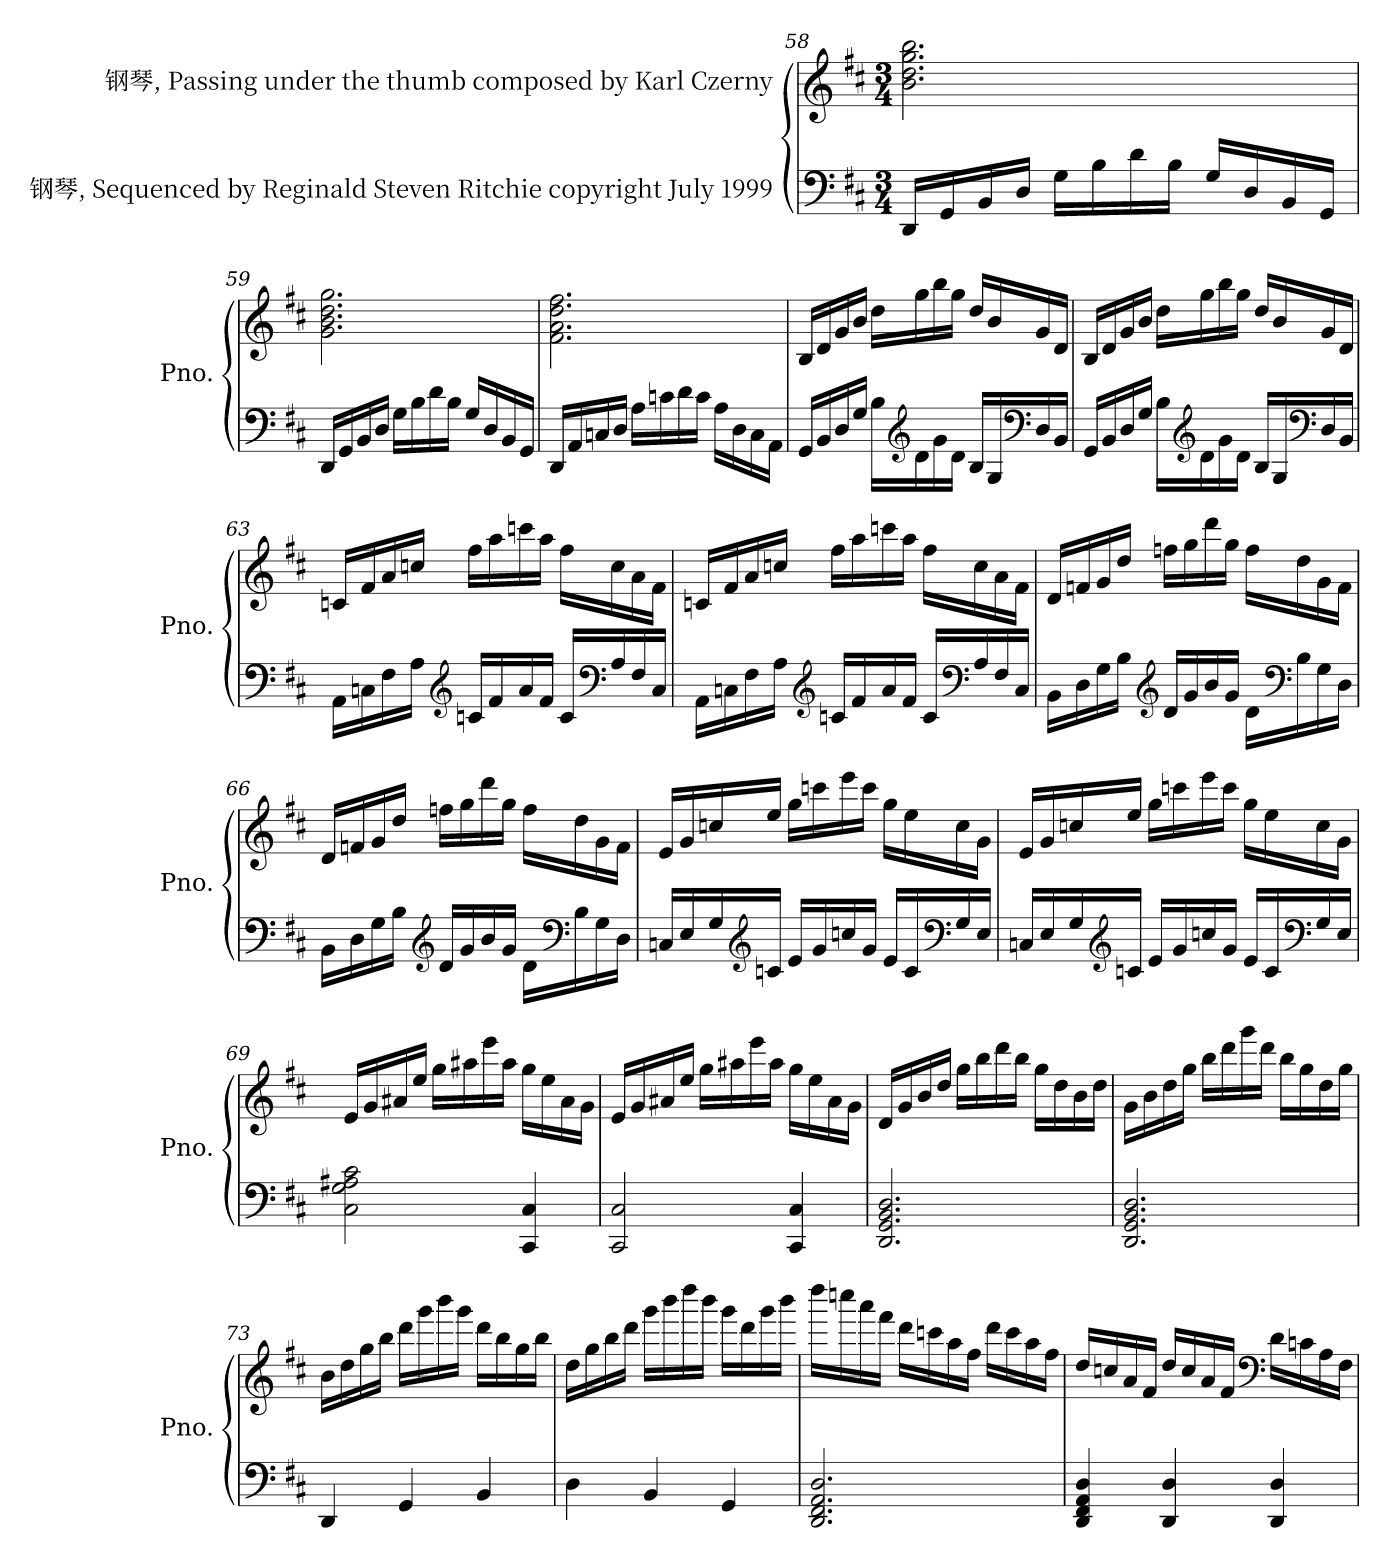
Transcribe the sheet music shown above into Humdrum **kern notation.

**kern	**kern
*part2	*part1
*staff2	*staff1
*I"钢琴, Sequenced by Reginald Steven Ritchie copyright July 1999	*I"钢琴, Passing under the thumb composed by Karl Czerny
*	*I'Pno.
*clefF4	*clefG2
*k[f#c#]	*k[f#c#]
*M3/4	*M3/4
=58	=58
16DD/LL	2.b\ 2.dd\ 2.gg\ 2.bb\
16GG/	.
16BB/	.
16D/JJ	.
16G\LL	.
16B\	.
16d\	.
16B\JJ	.
16G/LL	.
16D/	.
16BB/	.
16GG/JJ	.
=59	=59
16DD/LL	2.g\ 2.b\ 2.dd\ 2.gg\
16GG/	.
16BB/	.
16D/JJ	.
16G\LL	.
16B\	.
16d\	.
16B\JJ	.
16G/LL	.
16D/	.
16BB/	.
16GG/JJ	.
!!LO:LB:g=z
=60	=60
16DD/LL	2.f#\ 2.a\ 2.dd\ 2.ff#\
16AA/	.
16Cn/	.
16D/JJ	.
16A\LL	.
16cn\	.
16d\	.
16c\JJ	.
16A\LL	.
16D\	.
16C\	.
16AA\JJ	.
=61	=61
16GG/LL	16B/LL
16BB/	16d/
16D/	16g/
16G/JJ	16b/JJ
16B\LL	16dd\LL
*clefG2	*
16d\	16gg\
16g\	16bb\
16d\JJ	16gg\JJ
16B/LL	16dd/LL
16G/	16b/
*clefF4	*
16D/	16g/
16BB/JJ	16d/JJ
!!LO:LB:g=z
=62	=62
16GG/LL	16B/LL
16BB/	16d/
16D/	16g/
16G/JJ	16b/JJ
16B\LL	16dd\LL
*clefG2	*
16d\	16gg\
16g\	16bb\
16d\JJ	16gg\JJ
16B/LL	16dd/LL
16G/	16b/
*clefF4	*
16D/	16g/
16BB/JJ	16d/JJ
=63	=63
16AA\LL	16cn/LL
16Cn\	16f#/
16F#\	16a/
16A\JJ	16ccn/JJ
*clefG2	*
16cn/LL	16ff#\LL
16f#/	16aa\
16a/	16cccn\
16f#/JJ	16aa\JJ
16c/LL	16ff#\LL
*clefF4	*
16A/	16cc\
16F#/	16a\
16C/JJ	16f#\JJ
!!LO:LB:g=z
=64	=64
16AA\LL	16cn/LL
16Cn\	16f#/
16F#\	16a/
16A\JJ	16ccn/JJ
*clefG2	*
16cn/LL	16ff#\LL
16f#/	16aa\
16a/	16cccn\
16f#/JJ	16aa\JJ
16c/LL	16ff#\LL
*clefF4	*
16A/	16cc\
16F#/	16a\
16C/JJ	16f#\JJ
=65	=65
16BB\LL	16d/LL
16D\	16fn/
16G\	16g/
16B\JJ	16dd/JJ
*clefG2	*
16d/LL	16ffn\LL
16g/	16gg\
16b/	16ddd\
16g/JJ	16gg\JJ
16d\LL	16ff\LL
*clefF4	*
16B\	16dd\
16G\	16g\
16D\JJ	16f\JJ
!!LO:LB:g=z
=66	=66
16BB\LL	16d/LL
16D\	16fn/
16G\	16g/
16B\JJ	16dd/JJ
*clefG2	*
16d/LL	16ffn\LL
16g/	16gg\
16b/	16ddd\
16g/JJ	16gg\JJ
16d\LL	16ff\LL
*clefF4	*
16B\	16dd\
16G\	16g\
16D\JJ	16f\JJ
=67	=67
16Cn/LL	16e/LL
16E/	16g/
16G/	16ccn/
*clefG2	*
16cn/JJ	16ee/JJ
16e/LL	16gg\LL
16g/	16cccn\
16ccn/	16eee\
16g/JJ	16ccc\JJ
16e/LL	16gg\LL
16c/	16ee\
*clefF4	*
16G/	16cc\
16E/JJ	16g\JJ
!!LO:PB:g=z
=68	=68
16Cn/LL	16e/LL
16E/	16g/
16G/	16ccn/
*clefG2	*
16cn/JJ	16ee/JJ
16e/LL	16gg\LL
16g/	16cccn\
16ccn/	16eee\
16g/JJ	16ccc\JJ
16e/LL	16gg\LL
16c/	16ee\
*clefF4	*
16G/	16cc\
16E/JJ	16g\JJ
=69	=69
2C#\ 2G\ 2A#X\ 2c#\	16e/LL
.	16g/
.	16a#X/
.	16ee/JJ
.	16gg\LL
.	16aa#X\
.	16eee\
.	16aa#\JJ
4CC#/ 4C#/	16gg\LL
.	16ee\
.	16a#\
.	16g\JJ
!!LO:LB:g=z
=70	=70
2CC#/ 2C#/	16e/LL
.	16g/
.	16a#X/
.	16ee/JJ
.	16gg\LL
.	16aa#X\
.	16eee\
.	16aa#\JJ
4CC#/ 4C#/	16gg\LL
.	16ee\
.	16a#\
.	16g\JJ
=71	=71
2.DD/ 2.GG/ 2.BB/ 2.D/	16d/LL
.	16g/
.	16b/
.	16dd/JJ
.	16gg\LL
.	16bb\
.	16ddd\
.	16bb\JJ
.	16gg\LL
.	16dd\
.	16b\
.	16dd\JJ
=72	=72
2.DD/ 2.GG/ 2.BB/ 2.D/	16g\LL
.	16b\
.	16dd\
.	16gg\JJ
.	16bb\LL
.	16ddd\
.	16ggg\
.	16ddd\JJ
.	16bb\LL
.	16gg\
.	16dd\
.	16gg\JJ
!!LO:LB:g=z
=73	=73
4DD/	16b\LL
.	16dd\
.	16gg\
.	16bb\JJ
4GG/	16ddd\LL
.	16ggg\
.	16bbb\
.	16ggg\JJ
4BB/	16ddd\LL
.	16bb\
.	16gg\
.	16bb\JJ
=74	=74
4D\	16dd\LL
.	16gg\
.	16bb\
.	16ddd\JJ
4BB/	16ggg\LL
.	16bbb\
.	16dddd\
.	16bbb\JJ
4GG/	16ggg\LL
.	16ddd\
.	16ggg\
.	16bbb\JJ
!!LO:LB:g=z
=75	=75
2.DD/ 2.FF#/ 2.AA/ 2.D/	16dddd\LL
.	16ccccn\
.	16aaa\
.	16fff#\JJ
.	16ddd\LL
.	16cccn\
.	16aa\
.	16ff#\JJ
.	16ddd\LL
.	16ccc\
.	16aa\
.	16ff#\JJ
=76	=76
4DD/ 4FF#/ 4AA/ 4D/	16dd/LL
.	16ccn/
.	16a/
.	16f#/JJ
4DD/ 4D/	16dd/LL
.	16cc/
.	16a/
.	16f#/JJ
*	*clefF4
4DD/ 4D/	16d\LL
.	16cn\
.	16A\
.	16F#\JJ
=	=
*-	*-
